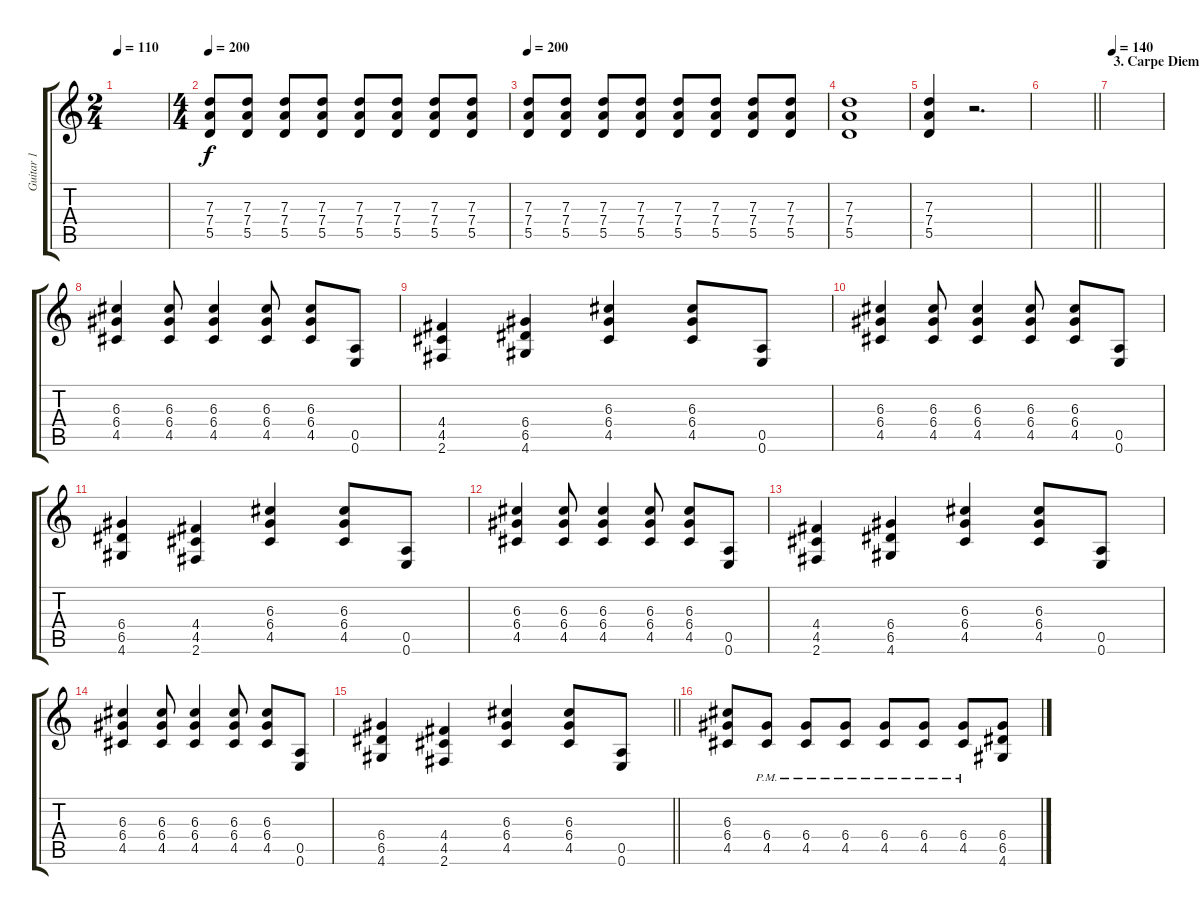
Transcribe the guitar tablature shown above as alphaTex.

\track ("Guitar 1" "Guitar 1") {instrument overdrivenguitar}
\staff {score tabs}
\tuning (E4 B3 G3 D3 A2 E2) {hide}
\ts (2 4)
\tempo 110
\clef g2
\ks c
|
\ts (4 4)
\tempo 200
(7.3 7.4 5.5).8 (7.3 7.4 5.5).8 (7.3 7.4 5.5).8 (7.3 7.4 5.5).8 (7.3 7.4 5.5).8 (7.3 7.4 5.5).8 (7.3 7.4 5.5).8 (7.3 7.4 5.5).8 |
\tempo 200
(7.3 7.4 5.5).8 (7.3 7.4 5.5).8 (7.3 7.4 5.5).8 (7.3 7.4 5.5).8 (7.3 7.4 5.5).8 (7.3 7.4 5.5).8 (7.3 7.4 5.5).8 (7.3 7.4 5.5).8 |
(7.3 7.4 5.5).1 |
(7.3 7.4 5.5).4 r.2{d} |
\barLineRight lightlight
|
\section ("" "3. Carpe Diem")
\tempo 140
|
(6.3 6.4 4.5).4 (6.3 6.4 4.5).8 (6.3 6.4 4.5).4 (6.3 6.4 4.5).8 (6.3 6.4 4.5).8 (0.5 0.6).8 |
(4.4 4.5 2.6).4 (6.4 6.5 4.6).4 (6.3 6.4 4.5).4 (6.3 6.4 4.5).8 (0.5 0.6).8 |
(6.3 6.4 4.5).4 (6.3 6.4 4.5).8 (6.3 6.4 4.5).4 (6.3 6.4 4.5).8 (6.3 6.4 4.5).8 (0.5 0.6).8 |
(6.4 6.5 4.6).4 (4.4 4.5 2.6).4 (6.3 6.4 4.5).4 (6.3 6.4 4.5).8 (0.5 0.6).8 |
(6.3 6.4 4.5).4 (6.3 6.4 4.5).8 (6.3 6.4 4.5).4 (6.3 6.4 4.5).8 (6.3 6.4 4.5).8 (0.5 0.6).8 |
(4.4 4.5 2.6).4 (6.4 6.5 4.6).4 (6.3 6.4 4.5).4 (6.3 6.4 4.5).8 (0.5 0.6).8 |
(6.3 6.4 4.5).4 (6.3 6.4 4.5).8 (6.3 6.4 4.5).4 (6.3 6.4 4.5).8 (6.3 6.4 4.5).8 (0.5 0.6).8 |
\barLineRight lightlight
(6.4 6.5 4.6).4 (4.4 4.5 2.6).4 (6.3 6.4 4.5).4 (6.3 6.4 4.5).8 (0.5 0.6).8 |
(6.3 6.4 4.5).8 (6.4{pm} 4.5{pm}).8 (6.4{pm} 4.5{pm}).8 (6.4{pm} 4.5{pm}).8 (6.4{pm} 4.5{pm}).8 (6.4{pm} 4.5{pm}).8 (6.4{pm} 4.5{pm}).8 (6.4 6.5 4.6).8
